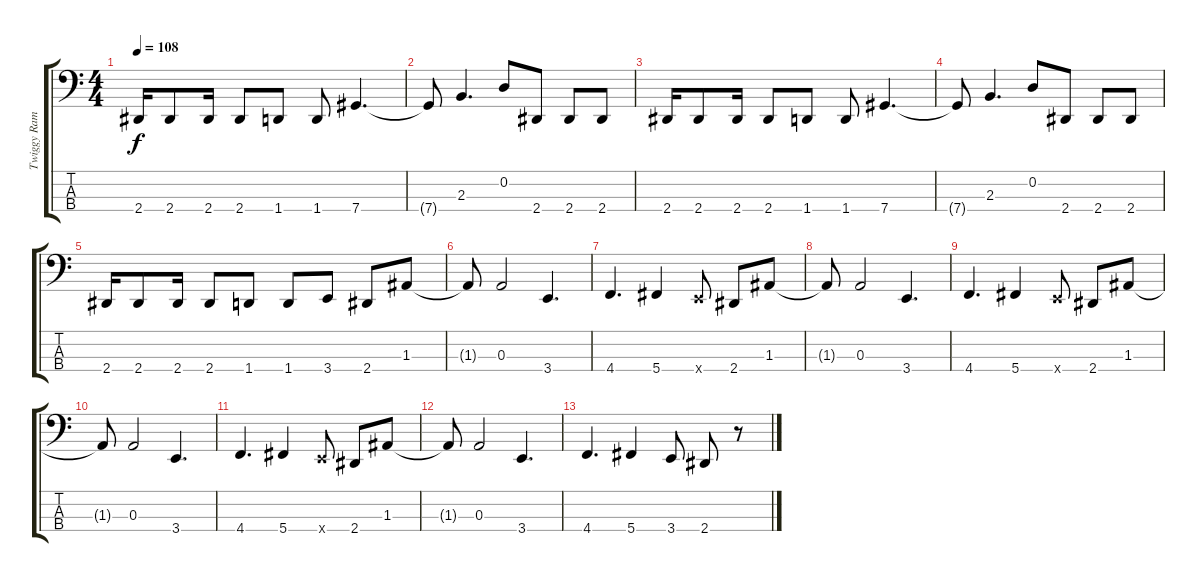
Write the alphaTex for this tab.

\track ("Twiggy Ramirez" "Twiggy Ram") {instrument electricbassfinger}
\staff {score tabs}
\tuning (G2 D2 A1 Db1) {hide}
\ts (4 4)
\tempo 108
\clef f4
\ks c
2.4.16{dy f} 2.4.8 2.4.16 2.4.8 1.4.8 1.4.8 7.4.4{d} |
7.4{t}.8 2.3.4{d} 0.2.8 2.4.8 2.4.8 2.4.8 |
2.4.16 2.4.8 2.4.16 2.4.8 1.4.8 1.4.8 7.4.4{d} |
7.4{t}.8 2.3.4{d} 0.2.8 2.4.8 2.4.8 2.4.8 |
2.4.16 2.4.8 2.4.16 2.4.8 1.4.8 1.4.8 3.4.8 2.4.8 1.3.8 |
1.3{t}.8 0.3.2 3.4.4{d} |
4.4.4{d} 5.4.4 3.4{x}.8 2.4.8 1.3.8 |
1.3{t}.8 0.3.2 3.4.4{d} |
4.4.4{d} 5.4.4 3.4{x}.8 2.4.8 1.3.8 |
1.3{t}.8 0.3.2 3.4.4{d} |
4.4.4{d} 5.4.4 3.4{x}.8 2.4.8 1.3.8 |
1.3{t}.8 0.3.2 3.4.4{d} |
4.4.4{d} 5.4.4 3.4.8 2.4.8 r.8
